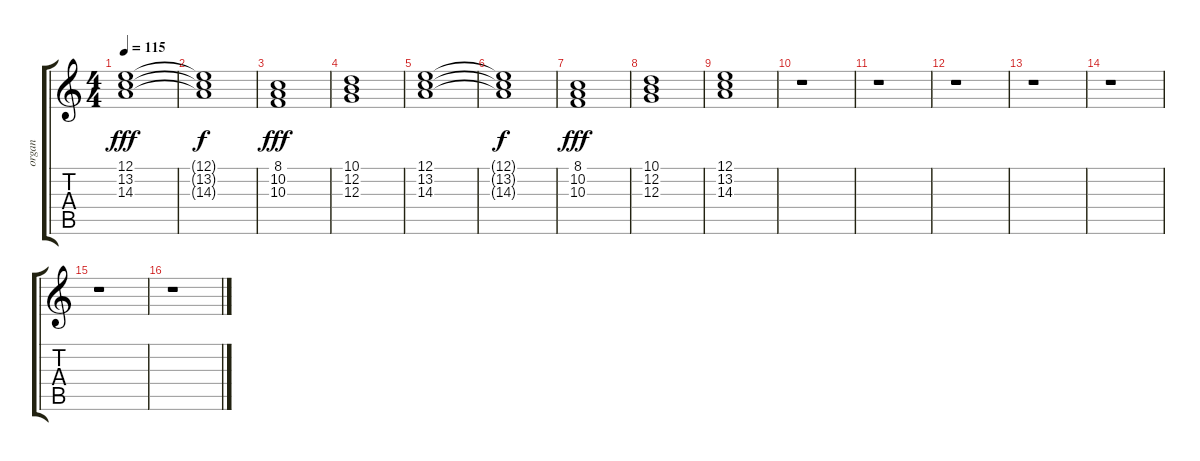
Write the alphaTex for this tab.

\track ("organ" "organ") {instrument drawbarorgan}
\staff {score tabs}
\tuning (E4 B3 G3 D3 A2 E2) {hide}
\ts (4 4)
\tempo 115
\clef g2
\ks c
(12.1 13.2 14.3).1{dy fff} |
(12.1{t} 13.2{t} 14.3{t}).1{dy f} |
(8.1 10.2 10.3).1{dy fff} |
(10.1 12.2 12.3).1 |
(12.1 13.2 14.3).1 |
(12.1{t} 13.2{t} 14.3{t}).1{dy f} |
(8.1 10.2 10.3).1{dy fff} |
(10.1 12.2 12.3).1 |
(12.1 13.2 14.3).1 |
r.1 |
r.1 |
r.1 |
r.1 |
r.1 |
r.1 |
r.1
